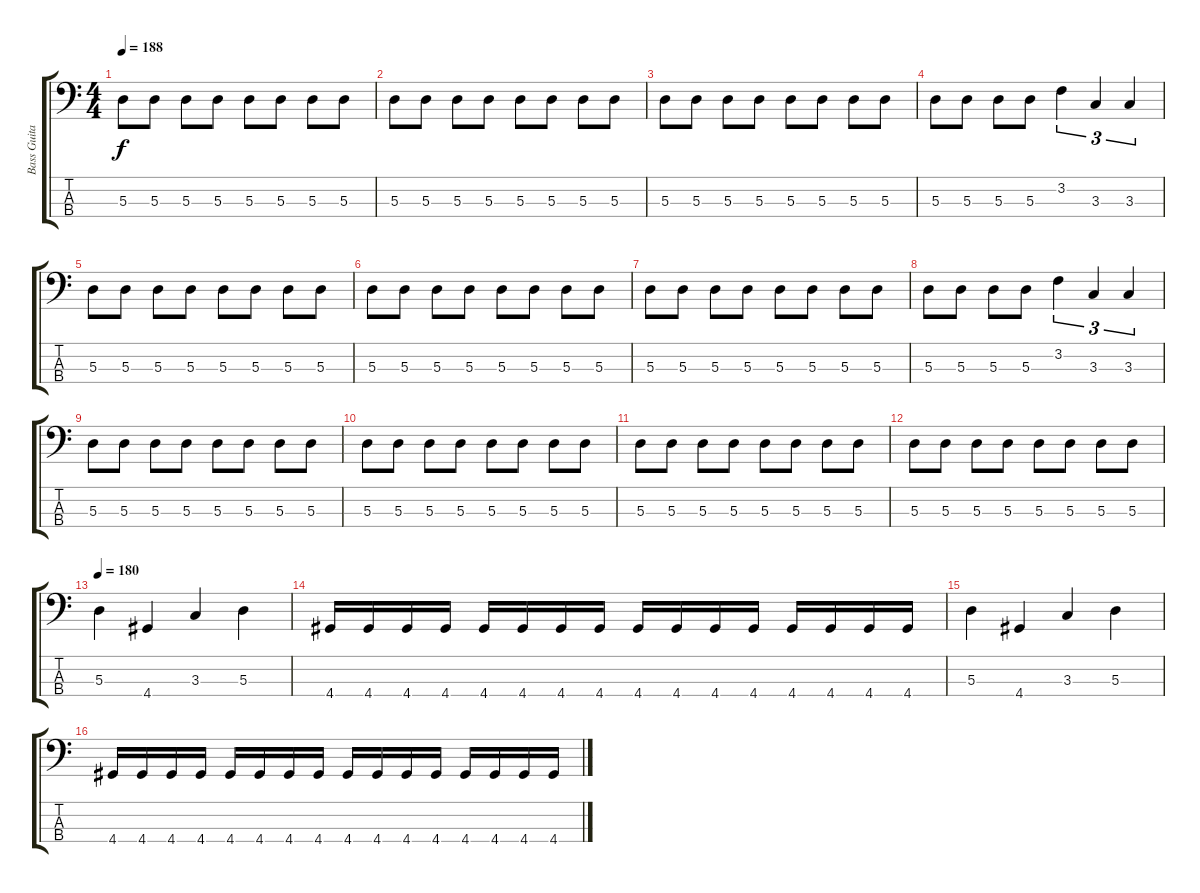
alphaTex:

\track ("Bass Guitar" "Bass Guita") {instrument electricbasspick}
\staff {score tabs}
\tuning (G2 D2 A1 E1) {hide}
\ts (4 4)
\tempo 188
\clef f4
\ks c
5.3.8{dy f} 5.3.8 5.3.8 5.3.8 5.3.8 5.3.8 5.3.8 5.3.8 |
5.3.8 5.3.8 5.3.8 5.3.8 5.3.8 5.3.8 5.3.8 5.3.8 |
5.3.8 5.3.8 5.3.8 5.3.8 5.3.8 5.3.8 5.3.8 5.3.8 |
5.3.8 5.3.8 5.3.8 5.3.8 3.2.4{tu (3 2)} 3.3.4{tu (3 2)} 3.3.4{tu (3 2)} |
5.3.8 5.3.8 5.3.8 5.3.8 5.3.8 5.3.8 5.3.8 5.3.8 |
5.3.8 5.3.8 5.3.8 5.3.8 5.3.8 5.3.8 5.3.8 5.3.8 |
5.3.8 5.3.8 5.3.8 5.3.8 5.3.8 5.3.8 5.3.8 5.3.8 |
5.3.8 5.3.8 5.3.8 5.3.8 3.2.4{tu (3 2)} 3.3.4{tu (3 2)} 3.3.4{tu (3 2)} |
5.3.8 5.3.8 5.3.8 5.3.8 5.3.8 5.3.8 5.3.8 5.3.8 |
5.3.8 5.3.8 5.3.8 5.3.8 5.3.8 5.3.8 5.3.8 5.3.8 |
5.3.8 5.3.8 5.3.8 5.3.8 5.3.8 5.3.8 5.3.8 5.3.8 |
5.3.8 5.3.8 5.3.8 5.3.8 5.3.8 5.3.8 5.3.8 5.3.8 |
\tempo 180
5.3.4 4.4.4 3.3.4 5.3.4 |
4.4.16 4.4.16 4.4.16 4.4.16 4.4.16 4.4.16 4.4.16 4.4.16 4.4.16 4.4.16 4.4.16 4.4.16 4.4.16 4.4.16 4.4.16 4.4.16 |
5.3.4 4.4.4 3.3.4 5.3.4 |
4.4.16 4.4.16 4.4.16 4.4.16 4.4.16 4.4.16 4.4.16 4.4.16 4.4.16 4.4.16 4.4.16 4.4.16 4.4.16 4.4.16 4.4.16 4.4.16
